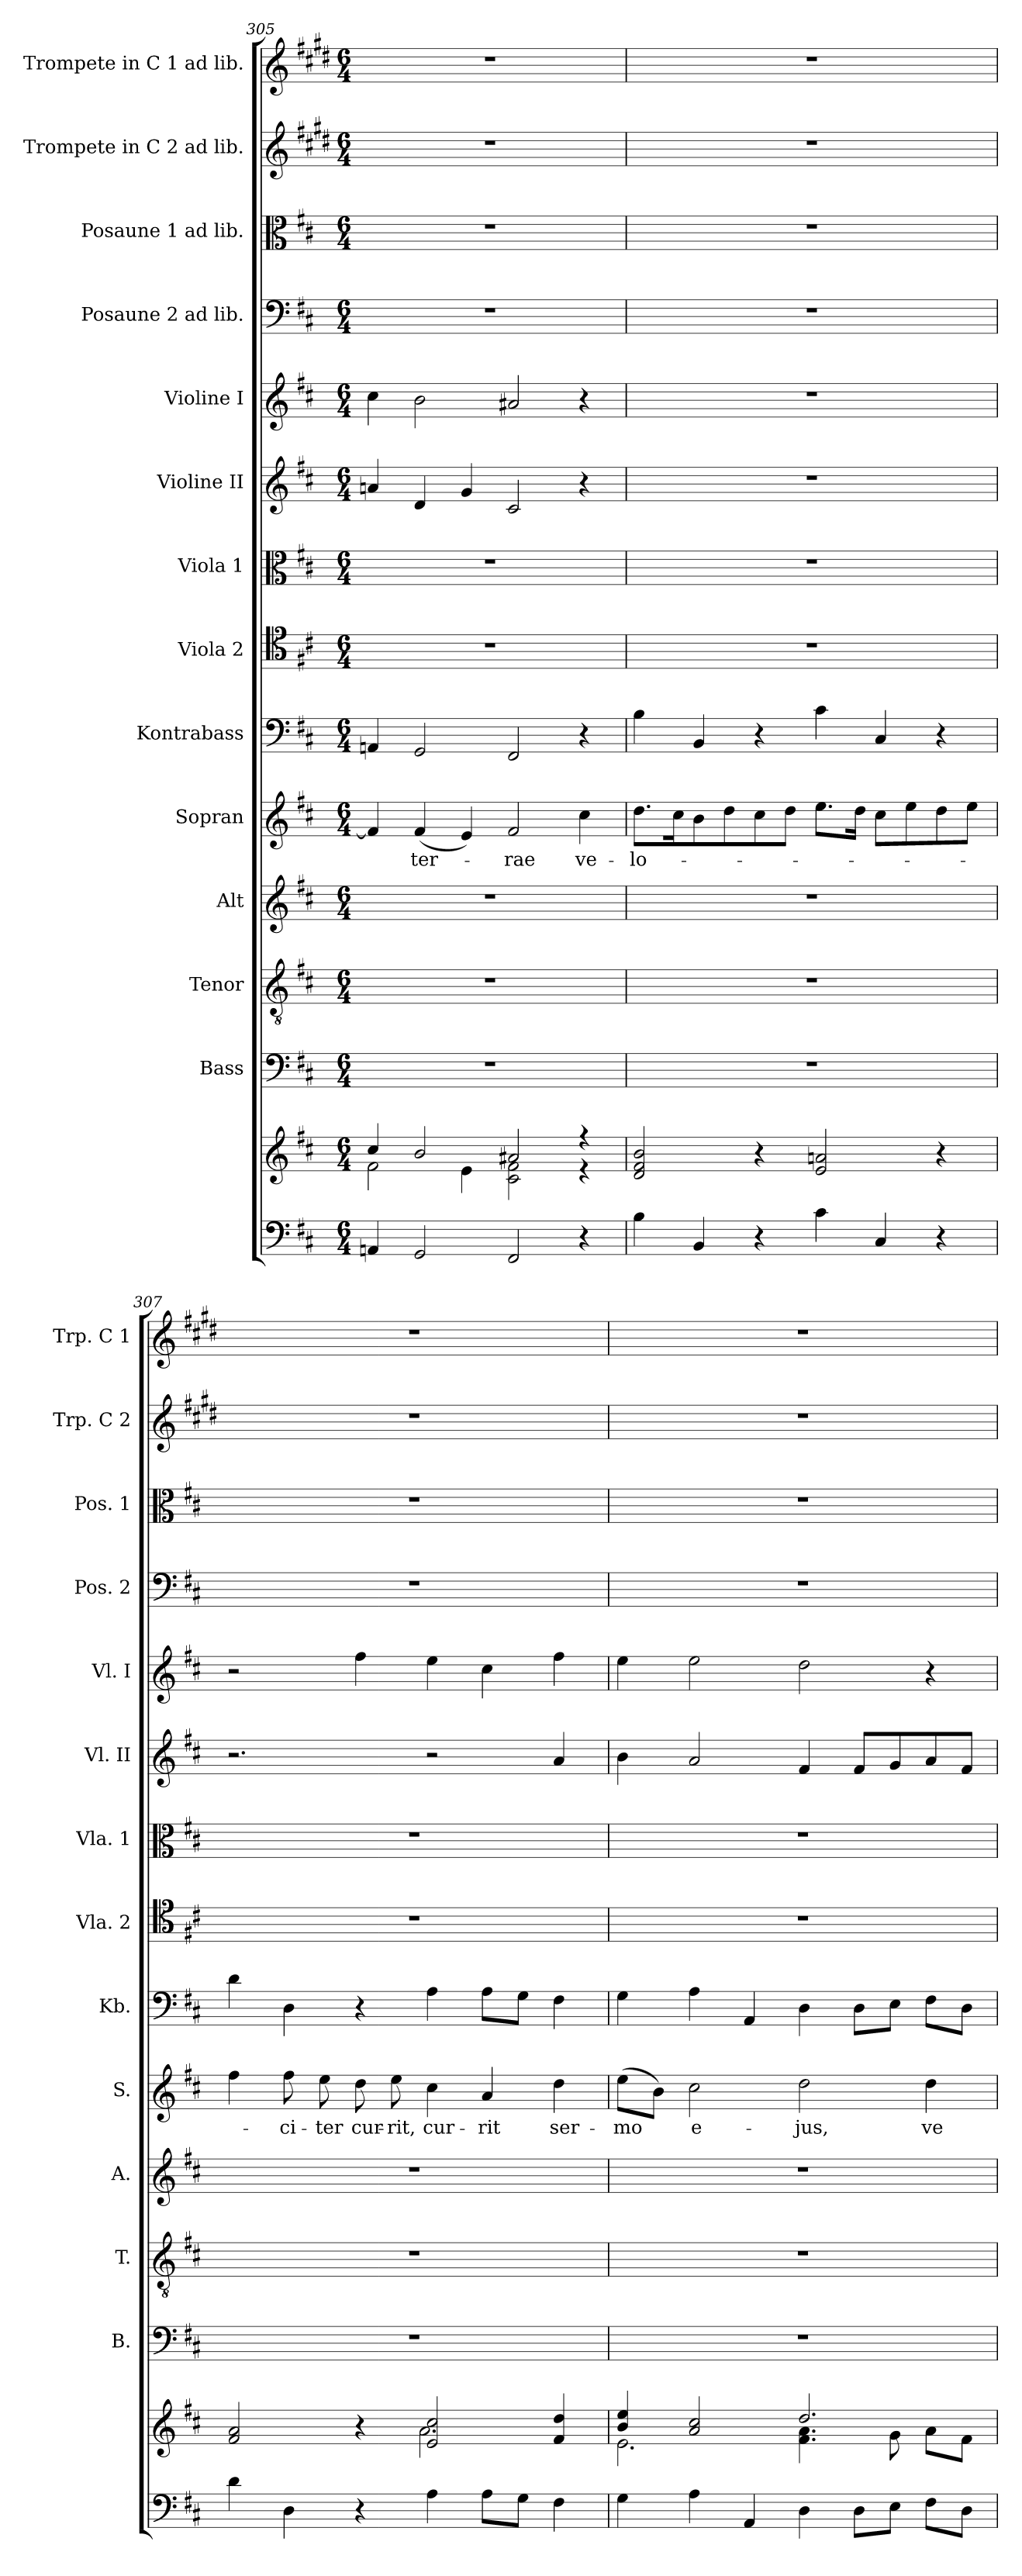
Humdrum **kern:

**kern	**kern	**kern	**kern	**kern	**kern	**text	**kern	**kern	**kern	**kern	**kern	**kern	**kern	**kern	**kern
*part14	*part14	*part13	*part12	*part11	*part10	*part10	*part9	*part8	*part7	*part6	*part5	*part4	*part3	*part2	*part1
*staff15	*staff14	*staff13	*staff12	*staff11	*staff10	*staff10	*staff9	*staff8	*staff7	*staff6	*staff5	*staff4	*staff3	*staff2	*staff1
*	*	*I"Bass	*I"Tenor	*I"Alt	*I"Sopran	*	*I"Kontrabass	*I"Viola 2	*I"Viola 1	*I"Violine II	*I"Violine I	*I"Posaune 2 ad lib.	*I"Posaune 1 ad lib.	*I"Trompete in C 2 ad lib.	*I"Trompete in C 1 ad lib.
*	*	*I'B.	*I'T.	*I'A.	*I'S.	*	*I'Kb.	*I'Vla. 2	*I'Vla. 1	*I'Vl. II	*I'Vl. I	*I'Pos. 2	*I'Pos. 1	*I'Trp. C 2	*I'Trp. C 1
*clefF4	*clefG2	*clefF4	*clefGv2	*clefG2	*clefG2	*	*clefF4	*clefC4	*clefC3	*clefG2	*clefG2	*clefF4	*clefC3	*clefG2	*clefG2
*	*	*	*	*	*	*	*ITrd7c12	*	*	*	*	*	*	*ITrd1c2	*ITrd1c2
*k[f#c#]	*k[f#c#]	*k[f#c#]	*k[f#c#]	*k[f#c#]	*k[f#c#]	*	*k[f#c#]	*k[f#c#]	*k[f#c#]	*k[f#c#]	*k[f#c#]	*k[f#c#]	*k[f#c#]	*k[f#c#]	*k[f#c#]
*D:	*D:	*D:	*D:	*D:	*D:	*	*D:	*D:	*D:	*D:	*D:	*D:	*D:	*D:	*D:
*M6/4	*M6/4	*M6/4	*M6/4	*M6/4	*M6/4	*	*M6/4	*M6/4	*M6/4	*M6/4	*M6/4	*M6/4	*M6/4	*M6/4	*M6/4
=305	=305	=305	=305	=305	=305	=305	=305	=305	=305	=305	=305	=305	=305	=305	=305
*	*^	*	*	*	*	*	*	*	*	*	*	*	*	*	*
4AAn/	4cc#/	2f#\	1.r	1.r	1.r	4f#/]	.	4AAAn/	1.r	1.r	4an/	4cc#\	1.r	1.r	1.r	1.r
!	!	!	!	!	!	!	!LO:LY:b	!	!	!	!	!	!	!	!	!
2GG/	2b/	.	.	.	.	(<4f#/	ter-	2GGG/	.	.	4d/	2b\	.	.	.	.
.	.	4e\	.	.	.	4e/)	.	.	.	.	4g/	.	.	.	.	.
!	!	!	!	!	!	!	!LO:LY:b	!	!	!	!	!	!	!	!	!
2FF#/	2a#X/	2c#\ 2f#\	.	.	.	2f#/	-rae	2FFF#/	.	.	2c#/	2a#X/	.	.	.	.
!	!	!	!	!	!	!	!LO:LY:b	!	!	!	!	!	!	!	!	!
4r	4r	4r	.	.	.	4cc#\	ve-	4r	.	.	4r	4r	.	.	.	.
=306	=306	=306	=306	=306	=306	=306	=306	=306	=306	=306	=306	=306	=306	=306	=306	=306
!	!	!	!	!	!	!	!LO:LY:b	!	!	!	!	!	!	!	!	!
*	*v	*v	*	*	*	*	*	*	*	*	*	*	*	*	*	*
4B\	2d/ 2f#/ 2b/	1.r	1.r	1.r	8.dd\L	-lo-	4BB\	1.r	1.r	1.r	1.r	1.r	1.r	1.r	1.r
.	.	.	.	.	16cc#\k	.	.	.	.	.	.	.	.	.	.
4BB/	.	.	.	.	8b\	.	4BBB/	.	.	.	.	.	.	.	.
.	.	.	.	.	8dd\	.	.	.	.	.	.	.	.	.	.
4r	4r	.	.	.	8cc#\	.	4r	.	.	.	.	.	.	.	.
.	.	.	.	.	8dd\J	.	.	.	.	.	.	.	.	.	.
4c#\	2e/ 2an/	.	.	.	8.ee\L	.	4C#\	.	.	.	.	.	.	.	.
.	.	.	.	.	16dd\Jk	.	.	.	.	.	.	.	.	.	.
4C#/	.	.	.	.	8cc#\L	.	4CC#/	.	.	.	.	.	.	.	.
.	.	.	.	.	8ee\	.	.	.	.	.	.	.	.	.	.
4r	4r	.	.	.	8dd\	.	4r	.	.	.	.	.	.	.	.
.	.	.	.	.	8ee\J	.	.	.	.	.	.	.	.	.	.
=307	=307	=307	=307	=307	=307	=307	=307	=307	=307	=307	=307	=307	=307	=307	=307
*	*^	*	*	*	*	*	*	*	*	*	*	*	*	*	*
4d\	2f#/ 2a/	2.ryy	1.r	1.r	1.r	4ff#\	.	4D\	1.r	1.r	2.r	2r	1.r	1.r	1.r	1.r
!	!	!	!	!	!	!	!LO:LY:b	!	!	!	!	!	!	!	!	!
4D\	.	.	.	.	.	8ff#\	-ci-	4DD\	.	.	.	.	.	.	.	.
!	!	!	!	!	!	!	!LO:LY:b	!	!	!	!	!	!	!	!	!
.	.	.	.	.	.	8ee\	-ter	.	.	.	.	.	.	.	.	.
!	!	!	!	!	!	!	!LO:LY:b	!	!	!	!	!	!	!	!	!
4r	4r	.	.	.	.	8dd\	cur-	4r	.	.	.	4ff#\	.	.	.	.
!	!	!	!	!	!	!	!LO:LY:b	!	!	!	!	!	!	!	!	!
.	.	.	.	.	.	8ee\	-rit,	.	.	.	.	.	.	.	.	.
!	!	!	!	!	!	!	!LO:LY:b	!	!	!	!	!	!	!	!	!
4A\	2e/ 2cc#/	2.a\	.	.	.	4cc#\	cur-	4AA\	.	.	2r	4ee\	.	.	.	.
!	!	!	!	!	!	!	!LO:LY:b	!	!	!	!	!	!	!	!	!
8A\L	.	.	.	.	.	4a/	-rit	8AA\L	.	.	.	4cc#\	.	.	.	.
8G\J	.	.	.	.	.	.	.	8GG\J	.	.	.	.	.	.	.	.
!	!	!	!	!	!	!	!LO:LY:b	!	!	!	!	!	!	!	!	!
4F#\	4f#/ 4dd/	.	.	.	.	4dd\	ser-	4FF#\	.	.	4a/	4ff#\	.	.	.	.
!!LO:PB:g=z
=308	=308	=308	=308	=308	=308	=308	=308	=308	=308	=308	=308	=308	=308	=308	=308	=308
!	!	!	!	!	!	!	!LO:LY:b	!	!	!	!	!	!	!	!	!
4G\	4b/ 4ee/	2.e\	1.r	1.r	1.r	(>8ee\L	-mo	4GG\	1.r	1.r	4b\	4ee\	1.r	1.r	1.r	1.r
.	.	.	.	.	.	8b\J)	.	.	.	.	.	.	.	.	.	.
!	!	!	!	!	!	!	!LO:LY:b	!	!	!	!	!	!	!	!	!
4A\	2a/ 2cc#/	.	.	.	.	2cc#\	e-	4AA\	.	.	2a/	2ee\	.	.	.	.
4AA/	.	.	.	.	.	.	.	4AAA/	.	.	.	.	.	.	.	.
!	!	!	!	!	!	!	!LO:LY:b	!	!	!	!	!	!	!	!	!
4D\	2.dd/	4.f#\ 4.a\	.	.	.	2dd\	-jus,	4DD\	.	.	4f#/	2dd\	.	.	.	.
8D\L	.	.	.	.	.	.	.	8DD\L	.	.	8f#/L	.	.	.	.	.
8E\J	.	8g\	.	.	.	.	.	8EE\J	.	.	8g/	.	.	.	.	.
!	!	!	!	!	!	!	!LO:LY:b	!	!	!	!	!	!	!	!	!
8F#\L	.	8a\L	.	.	.	4dd\	ve-	8FF#\L	.	.	8a/	4r	.	.	.	.
8D\J	.	8f#\J	.	.	.	.	.	8DD\J	.	.	8f#/J	.	.	.	.	.
*	*v	*v	*	*	*	*	*	*	*	*	*	*	*	*	*	*
=	=	=	=	=	=	=	=	=	=	=	=	=	=	=	=
*-	*-	*-	*-	*-	*-	*-	*-	*-	*-	*-	*-	*-	*-	*-	*-
